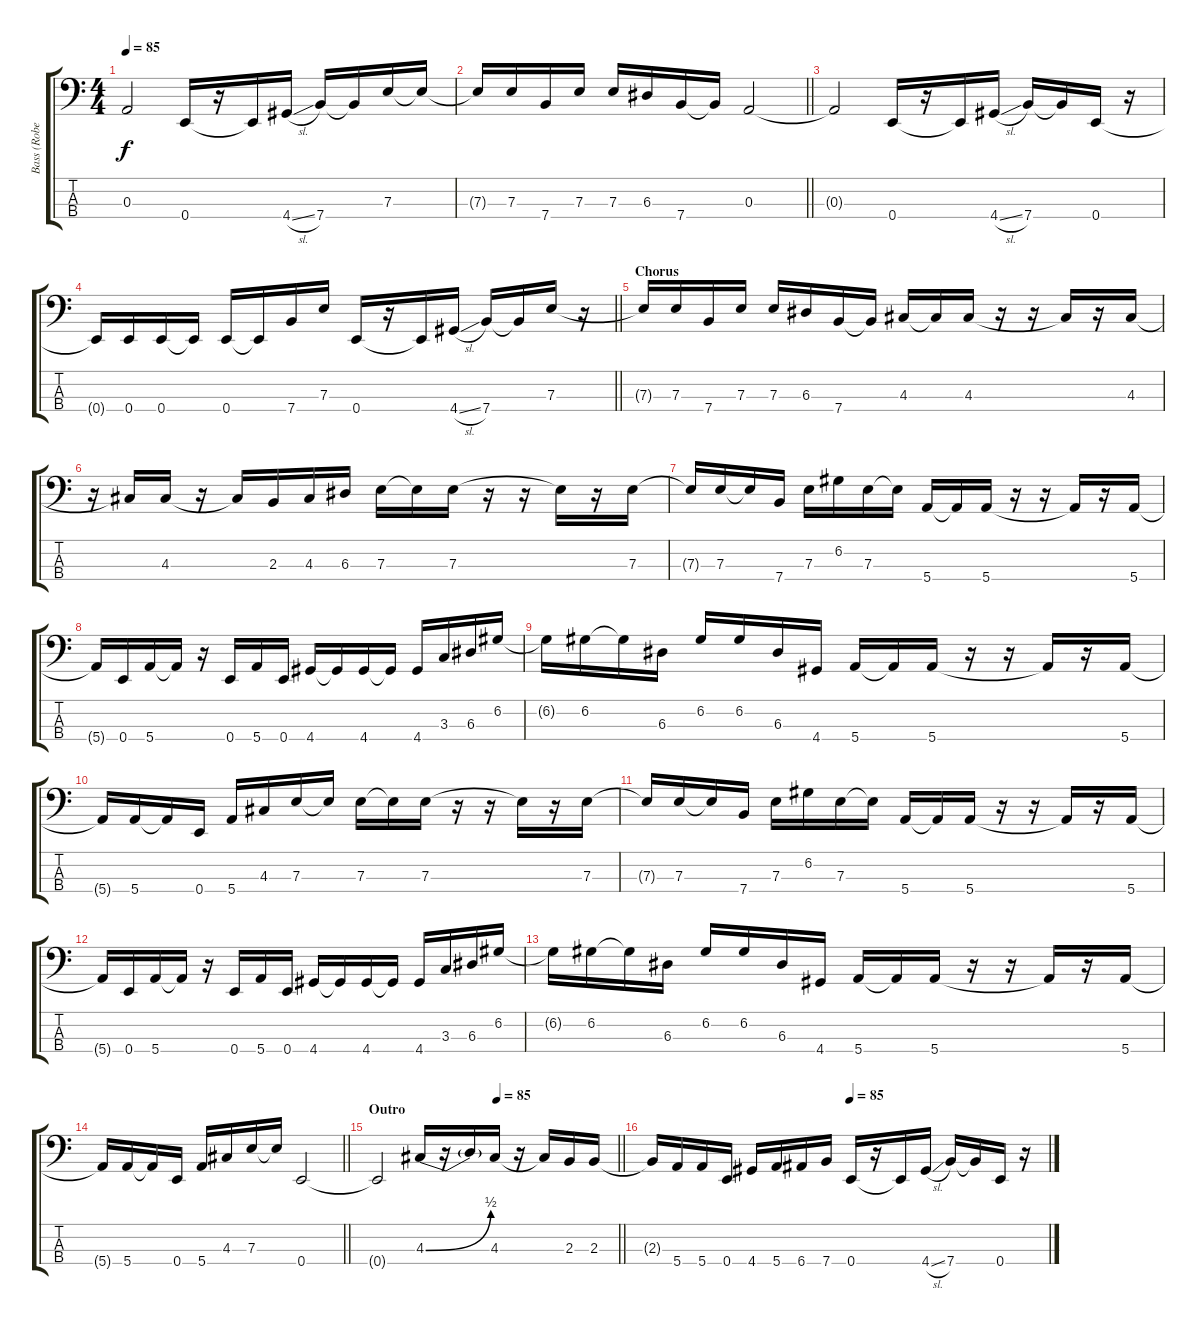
\track ("Bass (Robert Deleo)" "Bass (Robe") {instrument electricbassfinger}
\staff {score tabs}
\tuning (G2 D2 A1 E1) {hide}
\ts (4 4)
\tempo 85
\clef f4
\ks c
0.3.2{dy f} 0.4.16 r.16 0.4{t}.16 4.4{sl}.16 7.4.16 7.4{t}.16 7.3.16 7.3{t}.16 |
\barLineRight lightlight
7.3{t}.16 7.3.16 7.4.16 7.3.16 7.3.16 6.3.16 7.4.16 7.4{t}.16 0.3.2 |
\section ("" "")
0.3{t}.2 0.4.16 r.16 0.4{t}.16 4.4{sl}.16 7.4.16 7.4{t}.16 0.4.16 r.16 |
\barLineRight lightlight
0.4{t}.16 0.4.16 0.4.16 0.4{t}.16 0.4.16 0.4{t}.16 7.4.16 7.3.16 0.4.16 r.16 0.4{t}.16 4.4{sl}.16 7.4.16 7.4{t}.16 7.3.16 r.16 |
\section ("" "Chorus")
7.3{t}.16 7.3.16 7.4.16 7.3.16 7.3.16 6.3.16 7.4.16 7.4{t}.16 4.3.16 4.3{t}.16 4.3.16 r.16 r.16 4.3{t}.16 r.16 4.3.16 |
r.16 4.3{t}.16 4.3.16 r.16 4.3{t}.16 2.3.16 4.3.16 6.3.16 7.3.16 7.3{t}.16 7.3.16 r.16 r.16 7.3{t}.16 r.16 7.3.16 |
7.3{t}.16 7.3.16 7.3{t}.16 7.4.16 7.3.16 6.2.16 7.3.16 7.3{t}.16 5.4.16 5.4{t}.16 5.4.16 r.16 r.16 5.4{t}.16 r.16 5.4.16 |
5.4{t}.16 0.4.16 5.4.16 5.4{t}.16 r.16 0.4.16 5.4.16 0.4.16 4.4.16 4.4{t}.16 4.4.16 4.4{t}.16 4.4.16 3.3.16 6.3.16 6.2.16 |
6.2{t}.16 6.2.16 6.2{t}.16 6.3.16 6.2.16 6.2.16 6.3.16 4.4.16 5.4.16 5.4{t}.16 5.4.16 r.16 r.16 5.4{t}.16 r.16 5.4.16 |
5.4{t}.16 5.4.16 5.4{t}.16 0.4.16 5.4.16 4.3.16 7.3.16 7.3{t}.16 7.3.16 7.3{t}.16 7.3.16 r.16 r.16 7.3{t}.16 r.16 7.3.16 |
7.3{t}.16 7.3.16 7.3{t}.16 7.4.16 7.3.16 6.2.16 7.3.16 7.3{t}.16 5.4.16 5.4{t}.16 5.4.16 r.16 r.16 5.4{t}.16 r.16 5.4.16 |
5.4{t}.16 0.4.16 5.4.16 5.4{t}.16 r.16 0.4.16 5.4.16 0.4.16 4.4.16 4.4{t}.16 4.4.16 4.4{t}.16 4.4.16 3.3.16 6.3.16 6.2.16 |
6.2{t}.16 6.2.16 6.2{t}.16 6.3.16 6.2.16 6.2.16 6.3.16 4.4.16 5.4.16 5.4{t}.16 5.4.16 r.16 r.16 5.4{t}.16 r.16 5.4.16 |
\barLineRight lightlight
5.4{t}.16 5.4.16 5.4{t}.16 0.4.16 5.4.16 4.3.16 7.3.16 7.3{t}.16 0.4.2 |
\section ("" "Outro")
\tempo (85 0.5)
\barLineRight lightlight
0.4{t}.2 4.3{be (bend 0 0 60 2)}.16 r.16 4.3{t}.16 4.3.16 r.16 4.3{t}.16 2.3.16 2.3.16 |
\tempo (85 0.5)
2.3{t}.16 5.4.16 5.4.16 0.4.16 4.4.16 5.4.16 6.4.16 7.4.16 0.4.16 r.16 0.4{t}.16 4.4{sl}.16 7.4.16 7.4{t}.16 0.4.16 r.16
